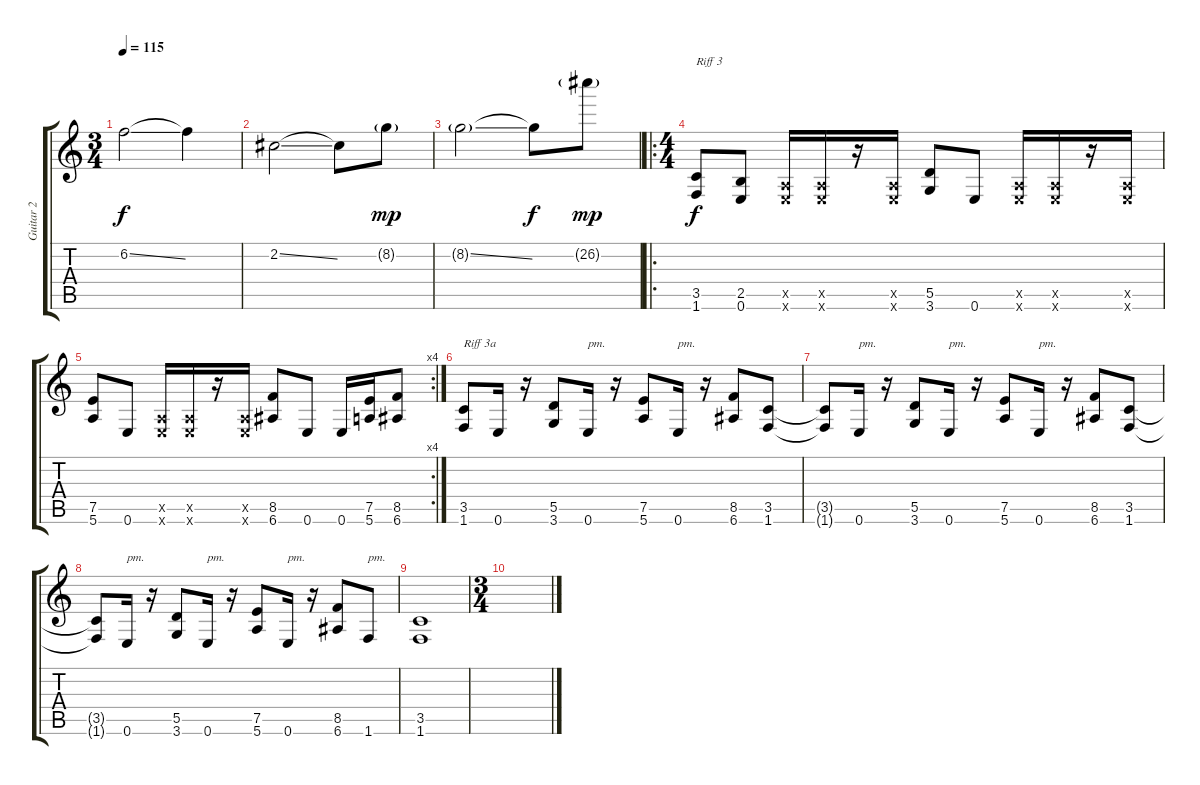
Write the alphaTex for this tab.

\track ("Guitar 2" "Guitar 2") {instrument distortionguitar}
\staff {score tabs}
\tuning (E4 B3 G3 D3 A2 E2) {hide}
\ts (3 4)
\tempo 115
\clef g2
\ks c
6.2{ss}.2{dy f} 6.2{t}.4 |
2.2{ss}.2 2.2{t}.8 8.2{g}.8{dy mp} |
8.2{ss g}.2 8.2{t}.8{dy f} 26.2{g}.8{dy mp volume 0} |
\ro
\ts (4 4)
(3.5 1.6).8{txt "Riff 3" dy f volume 12} (2.5 0.6).8 (0.5{x} 0.6{x}).16 (0.5{x} 0.6{x}).16 r.16 (0.5{x} 0.6{x}).16 (5.5 3.6).8 0.6.8 (0.5{x} 0.6{x}).16 (0.5{x} 0.6{x}).16 r.16 (0.5{x} 0.6{x}).16 |
\rc 4
(7.5 5.6).8 0.6.8 (0.5{x} 0.6{x}).16 (0.5{x} 0.6{x}).16 r.16 (0.5{x} 0.6{x}).16 (8.5 6.6).8 0.6.8 0.6.16 (7.5 5.6).16 (8.5 6.6).8 |
(3.5 1.6).8{txt "Riff 3a"} 0.6.16 r.16 (5.5 3.6).8 0.6.16{txt "pm."} r.16 (7.5 5.6).8 0.6.16{txt "pm."} r.16 (8.5 6.6).8 (3.5 1.6).8 |
(3.5{t} 1.6{t}).8 0.6.16{txt "pm."} r.16 (5.5 3.6).8 0.6.16{txt "pm."} r.16 (7.5 5.6).8 0.6.16{txt "pm."} r.16 (8.5 6.6).8 (3.5 1.6).8 |
(3.5{t} 1.6{t}).8 0.6.16{txt "pm."} r.16 (5.5 3.6).8 0.6.16{txt "pm."} r.16 (7.5 5.6).8 0.6.16{txt "pm."} r.16 (8.5 6.6).8 1.6.8{txt "pm."} |
(3.5 1.6).1 |
\ts (3 4)
